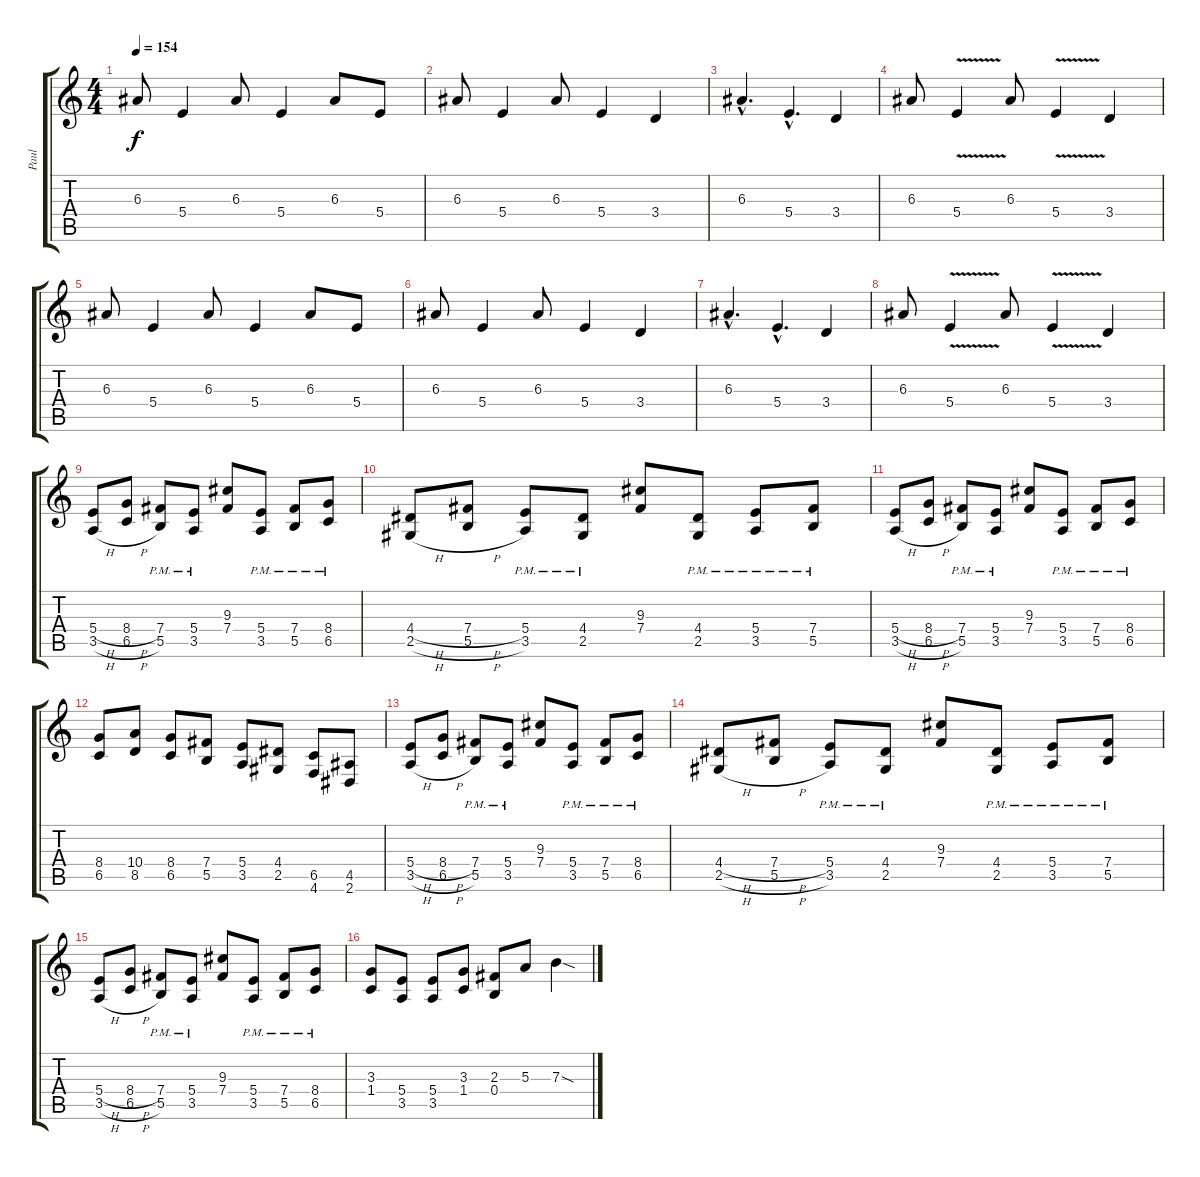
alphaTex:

\track ("Paul" "Paul") {instrument distortionguitar}
\staff {score tabs}
\tuning (Db4 Ab3 E3 B2 Gb2 Db2) {hide}
\ts (4 4)
\tempo 154
\clef g2
\ks c
6.3.8{dy f volume 9} 5.4.4 6.3.8 5.4.4 6.3.8 5.4.8 |
6.3.8 5.4.4 6.3.8 5.4.4 3.4.4 |
6.3{hac}.4{d} 5.4{hac}.4{d} 3.4.4 |
6.3.8{volume 11} 5.4{v}.4 6.3.8 5.4{v}.4 3.4.4 |
6.3.8{volume 9} 5.4.4 6.3.8 5.4.4 6.3.8 5.4.8 |
6.3.8 5.4.4 6.3.8 5.4.4 3.4.4 |
6.3{hac}.4{d} 5.4{hac}.4{d} 3.4.4 |
6.3.8{volume 11} 5.4{v}.4 6.3.8 5.4{v}.4 3.4.4 |
(5.4{h} 3.5{h}).8 (8.4{h} 6.5{h}).8 (7.4{pm} 5.5).8 (5.4{pm} 3.5{pm}).8 (9.3 7.4).8 (5.4{pm} 3.5{pm}).8 (7.4{pm} 5.5{pm}).8 (8.4{pm} 6.5{pm}).8 |
(4.4{h} 2.5{h}).8 (7.4{h} 5.5{h}).8 (5.4{pm} 3.5{pm}).8 (4.4{pm} 2.5{pm}).8 (9.3 7.4).8 (4.4{pm} 2.5{pm}).8 (5.4{pm} 3.5{pm}).8 (7.4{pm} 5.5{pm}).8 |
(5.4{h} 3.5{h}).8 (8.4{h} 6.5{h}).8 (7.4{pm} 5.5).8 (5.4{pm} 3.5{pm}).8 (9.3 7.4).8 (5.4{pm} 3.5{pm}).8 (7.4{pm} 5.5{pm}).8 (8.4{pm} 6.5{pm}).8 |
(8.4 6.5).8 (10.4 8.5).8 (8.4 6.5).8 (7.4 5.5).8 (5.4 3.5).8 (4.4 2.5).8 (6.5 4.6).8 (4.5 2.6).8 |
(5.4{h} 3.5{h}).8 (8.4{h} 6.5{h}).8 (7.4{pm} 5.5).8 (5.4{pm} 3.5{pm}).8 (9.3 7.4).8 (5.4{pm} 3.5{pm}).8 (7.4{pm} 5.5{pm}).8 (8.4{pm} 6.5{pm}).8 |
(4.4{h} 2.5{h}).8 (7.4{h} 5.5{h}).8 (5.4{pm} 3.5{pm}).8 (4.4{pm} 2.5{pm}).8 (9.3 7.4).8 (4.4{pm} 2.5{pm}).8 (5.4{pm} 3.5{pm}).8 (7.4{pm} 5.5{pm}).8 |
(5.4{h} 3.5{h}).8 (8.4{h} 6.5{h}).8 (7.4{pm} 5.5).8 (5.4{pm} 3.5{pm}).8 (9.3 7.4).8 (5.4{pm} 3.5{pm}).8 (7.4{pm} 5.5{pm}).8 (8.4{pm} 6.5{pm}).8 |
(3.3 1.4).8 (5.4 3.5).8 (5.4 3.5).8 (3.3 1.4).8 (2.3 0.4).8 5.3.8 7.3{sod}.4
